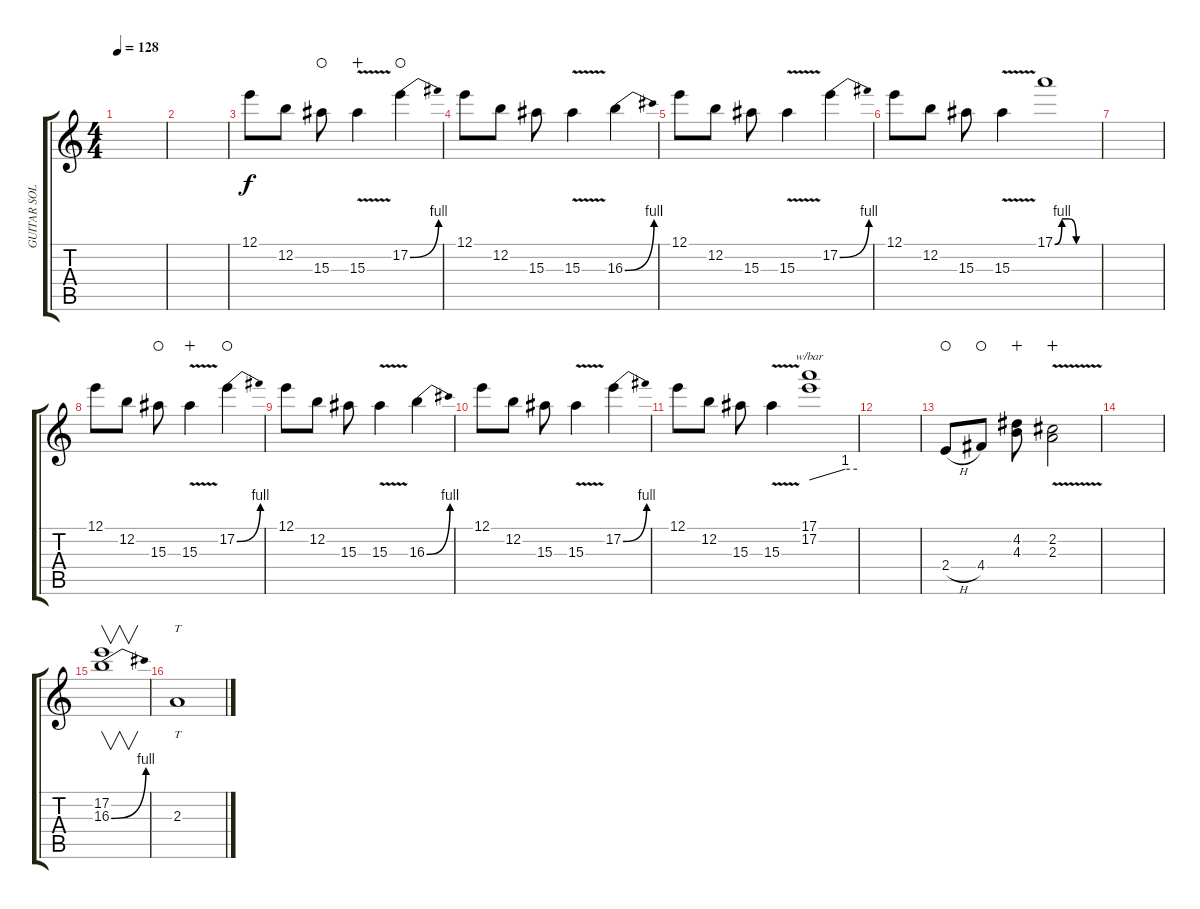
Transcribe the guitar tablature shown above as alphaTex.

\track ("GUITAR SOLO" "GUITAR SOL") {instrument distortionguitar}
\staff {score tabs}
\tuning (E4 B3 G3 D3 A2 E2) {hide}
\ts (4 4)
\tempo 128
\clef g2
\ks c
|
|
12.1.8 12.2.8 15.3.8{waho} 15.3{v}.4{wahc} 17.2{be (bend 0 0 60 4)}.4{waho} |
12.1.8 12.2.8 15.3.8 15.3{v}.4 16.3{be (bend 0 0 60 4)}.4 |
12.1.8 12.2.8 15.3.8 15.3{v}.4 17.2{be (bend 0 0 60 4)}.4 |
12.1.8 12.2.8 15.3.8 15.3{v}.4 17.1{be (custom 0 0 10 4 20 4 30 0 60 0)}.1 |
|
12.1.8 12.2.8 15.3.8{waho} 15.3{v}.4{wahc} 17.2{be (bend 0 0 60 4)}.4{waho} |
12.1.8 12.2.8 15.3.8 15.3{v}.4 16.3{be (bend 0 0 60 4)}.4 |
12.1.8 12.2.8 15.3.8 15.3{v}.4 17.2{be (bend 0 0 60 4)}.4 |
12.1.8 12.2.8 15.3.8 15.3{v}.4 (17.1 17.2).1{tbe (custom default 0 0 45 4 60 4)} |
|
2.4{h}.8{waho} 4.4.8{waho} (4.2 4.3).8{wahc} (2.2{v} 2.3).2{wahc} |
|
(17.2 16.3{be (bend 0 0 60 4)}).1{v} |
2.3.1{tt}
